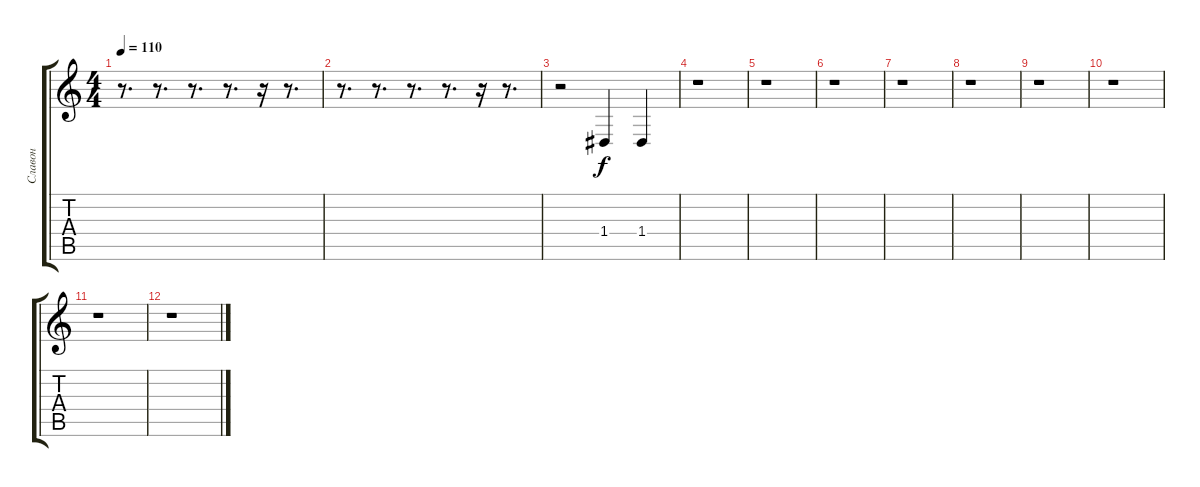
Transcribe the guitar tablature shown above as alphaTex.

\track ("Славон" "Славон") {instrument acousticgrandpiano}
\staff {score tabs}
\tuning (E4 B3 G3 D3 A2 E2) {hide}
\ts (4 4)
\tempo 110
\clef g2
\ks c
r.8{d dy f} r.8{d} r.8{d} r.8{d} r.16 r.8{d} |
r.8{d} r.8{d} r.8{d} r.8{d} r.16 r.8{d} |
r.2 1.4.4 1.4.4 |
r.1 |
r.1 |
r.1 |
r.1 |
r.1 |
r.1 |
r.1 |
r.1 |
r.1
